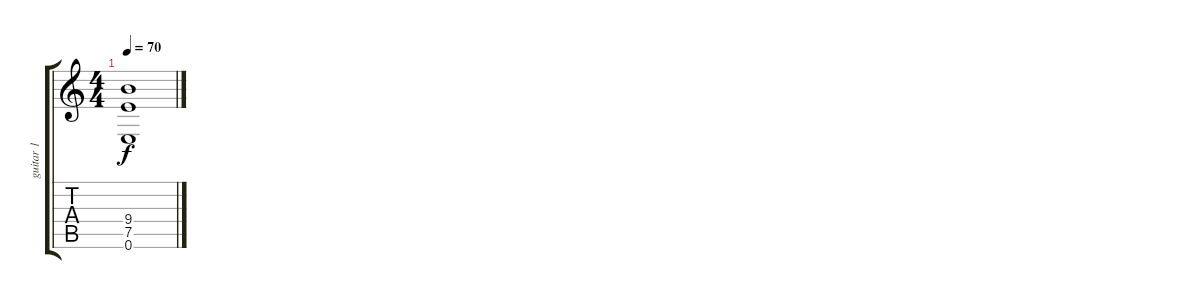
\track ("guitar 1" "guitar 1") {instrument electricguitarjazz}
\staff {score tabs}
\tuning (E4 B3 G3 D3 A2 E2) {hide}
\ts (4 4)
\tempo 70
\clef g2
\ks c
(9.4 7.5 0.6).1{dy f}
